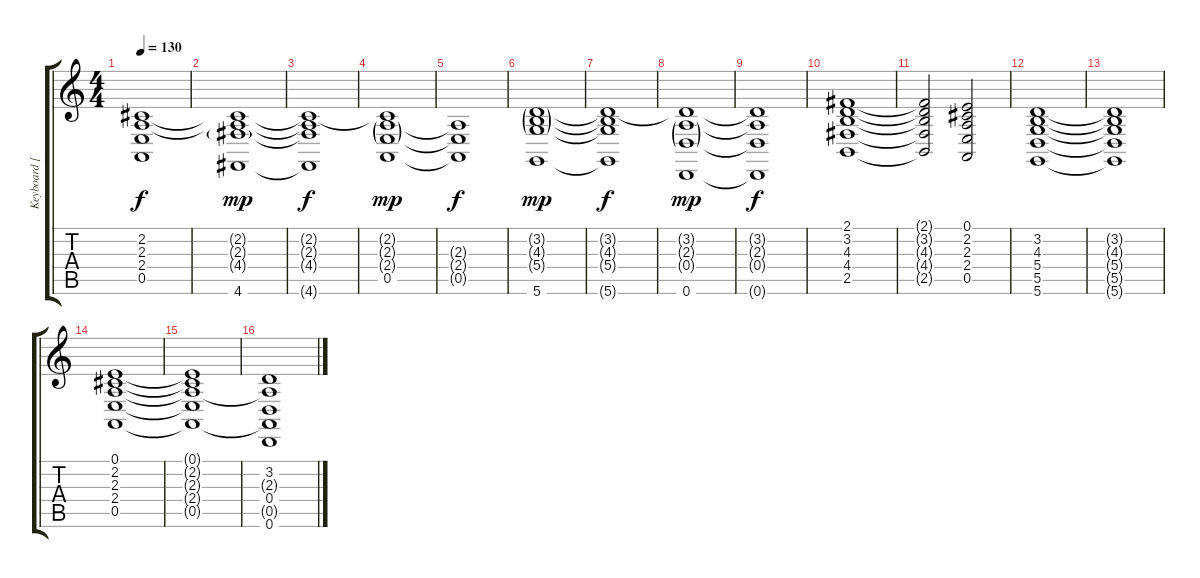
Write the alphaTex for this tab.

\track ("Keyboard [High Strings]" "Keyboard [") {instrument stringensemble2}
\staff {score tabs}
\tuning (E4 B3 G3 D3 A2 D2) {hide}
\ts (4 4)
\tempo 130
\clef g2
\ks c
(2.2{t} 2.3{t} 2.4{t} 0.5{t}).1{dy f} |
(2.2{t} 2.3{t} 4.4{g} 4.6).1{dy mp} |
(2.2{t} 2.3{t} 4.4{t} 4.6{t}).1{dy f} |
(2.2{t} 2.3{g} 2.4{g} 0.5).1{dy mp} |
(2.3{t} 2.4{t} 0.5{t}).1{dy f} |
(3.2{g} 4.3{g} 5.4{g} 5.6).1{dy mp} |
(3.2{t} 4.3{t} 5.4{t} 5.6{t}).1{dy f} |
(3.2{t} 2.3{g} 0.4{g} 0.6).1{dy mp} |
(3.2{t} 2.3{t} 0.4{t} 0.6{t}).1{dy f} |
(2.1 3.2 4.3 4.4 2.5).1 |
(2.1{t} 3.2{t} 4.3{t} 4.4{t} 2.5{t}).2 (0.1 2.2 2.3 2.4 0.5).2 |
(3.2 4.3 5.4 5.5 5.6).1 |
(3.2{t} 4.3{t} 5.4{t} 5.5{t} 5.6{t}).1 |
(0.1 2.2 2.3 2.4 0.5).1 |
(0.1{t} 2.2{t} 2.3{t} 2.4{t} 0.5{t}).1 |
(3.2 2.3{t} 0.4 0.5{t} 0.6).1
